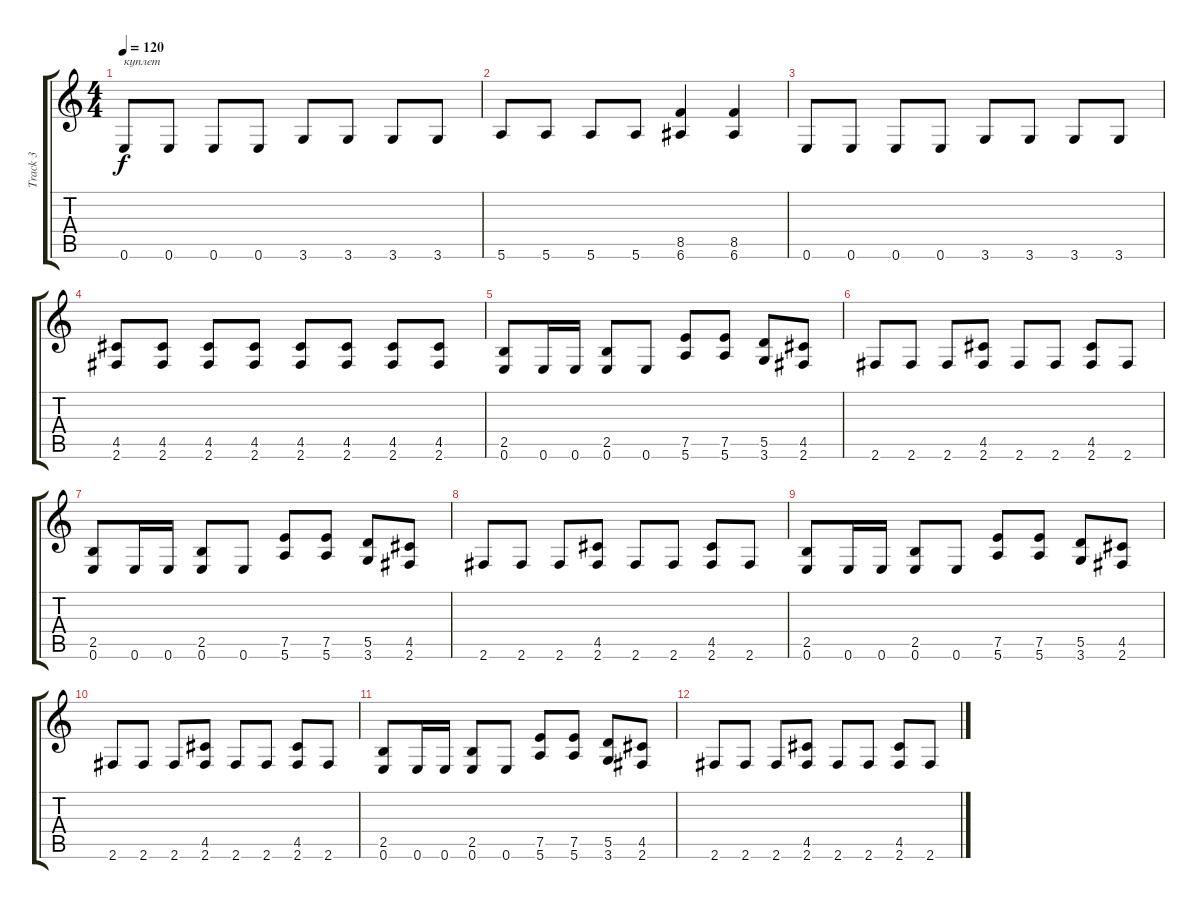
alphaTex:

\track ("Track 3" "Track 3") {instrument distortionguitar}
\staff {score tabs}
\tuning (E4 B3 G3 D3 A2 E2) {hide}
\ts (4 4)
\tempo 120
\clef g2
\ks c
0.6.8{txt "куплет" dy f} 0.6.8 0.6.8 0.6.8 3.6.8 3.6.8 3.6.8 3.6.8 |
5.6.8 5.6.8 5.6.8 5.6.8 (8.5 6.6).4 (8.5 6.6).4 |
0.6.8 0.6.8 0.6.8 0.6.8 3.6.8 3.6.8 3.6.8 3.6.8 |
(4.5 2.6).8 (4.5 2.6).8 (4.5 2.6).8 (4.5 2.6).8 (4.5 2.6).8 (4.5 2.6).8 (4.5 2.6).8 (4.5 2.6).8 |
(2.5 0.6).8 0.6.16 0.6.16 (2.5 0.6).8 0.6.8 (7.5 5.6).8 (7.5 5.6).8 (5.5 3.6).8 (4.5 2.6).8 |
2.6.8 2.6.8 2.6.8 (4.5 2.6).8 2.6.8 2.6.8 (4.5 2.6).8 2.6.8 |
(2.5 0.6).8 0.6.16 0.6.16 (2.5 0.6).8 0.6.8 (7.5 5.6).8 (7.5 5.6).8 (5.5 3.6).8 (4.5 2.6).8 |
2.6.8 2.6.8 2.6.8 (4.5 2.6).8 2.6.8 2.6.8 (4.5 2.6).8 2.6.8 |
(2.5 0.6).8 0.6.16 0.6.16 (2.5 0.6).8 0.6.8 (7.5 5.6).8 (7.5 5.6).8 (5.5 3.6).8 (4.5 2.6).8 |
2.6.8 2.6.8 2.6.8 (4.5 2.6).8 2.6.8 2.6.8 (4.5 2.6).8 2.6.8 |
(2.5 0.6).8 0.6.16 0.6.16 (2.5 0.6).8 0.6.8 (7.5 5.6).8 (7.5 5.6).8 (5.5 3.6).8 (4.5 2.6).8 |
2.6.8 2.6.8 2.6.8 (4.5 2.6).8 2.6.8 2.6.8 (4.5 2.6).8 2.6.8
